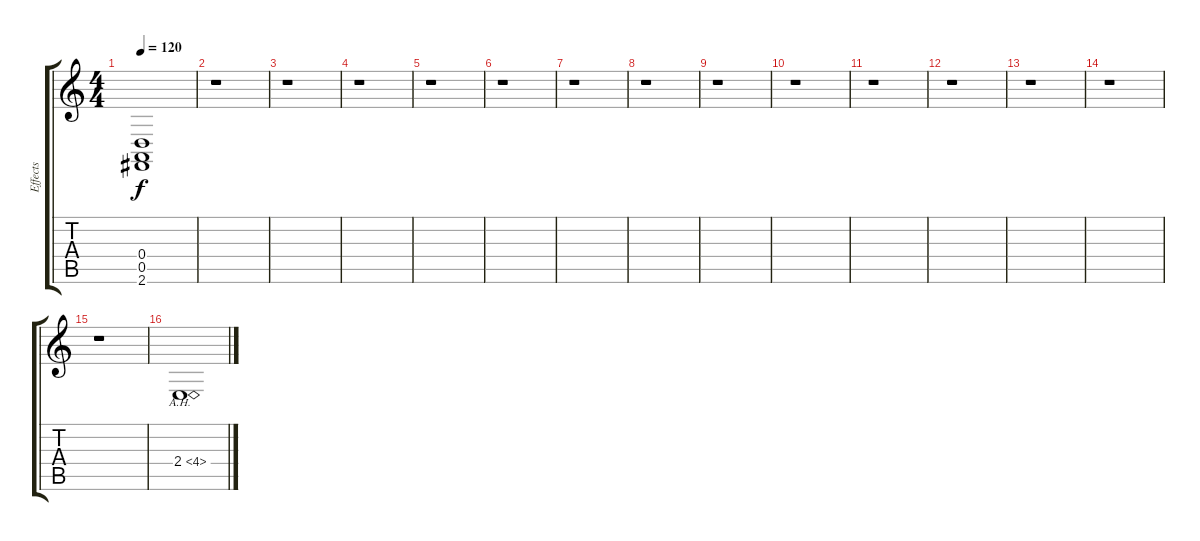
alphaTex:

\track ("Effects" "Effects") {instrument fx6goblins}
\staff {score tabs}
\tuning (E4 B3 G3 D3 A2 E2) {hide}
\ts (4 4)
\tempo 120
\clef g2
\ks c
(0.4{t} 0.5{t} 2.6{t}).1{dy f} |
r.1 |
r.1 |
r.1 |
r.1 |
r.1 |
r.1 |
r.1 |
r.1 |
r.1 |
r.1 |
r.1 |
r.1 |
r.1 |
r.1 |
2.4{ah 2}.1
